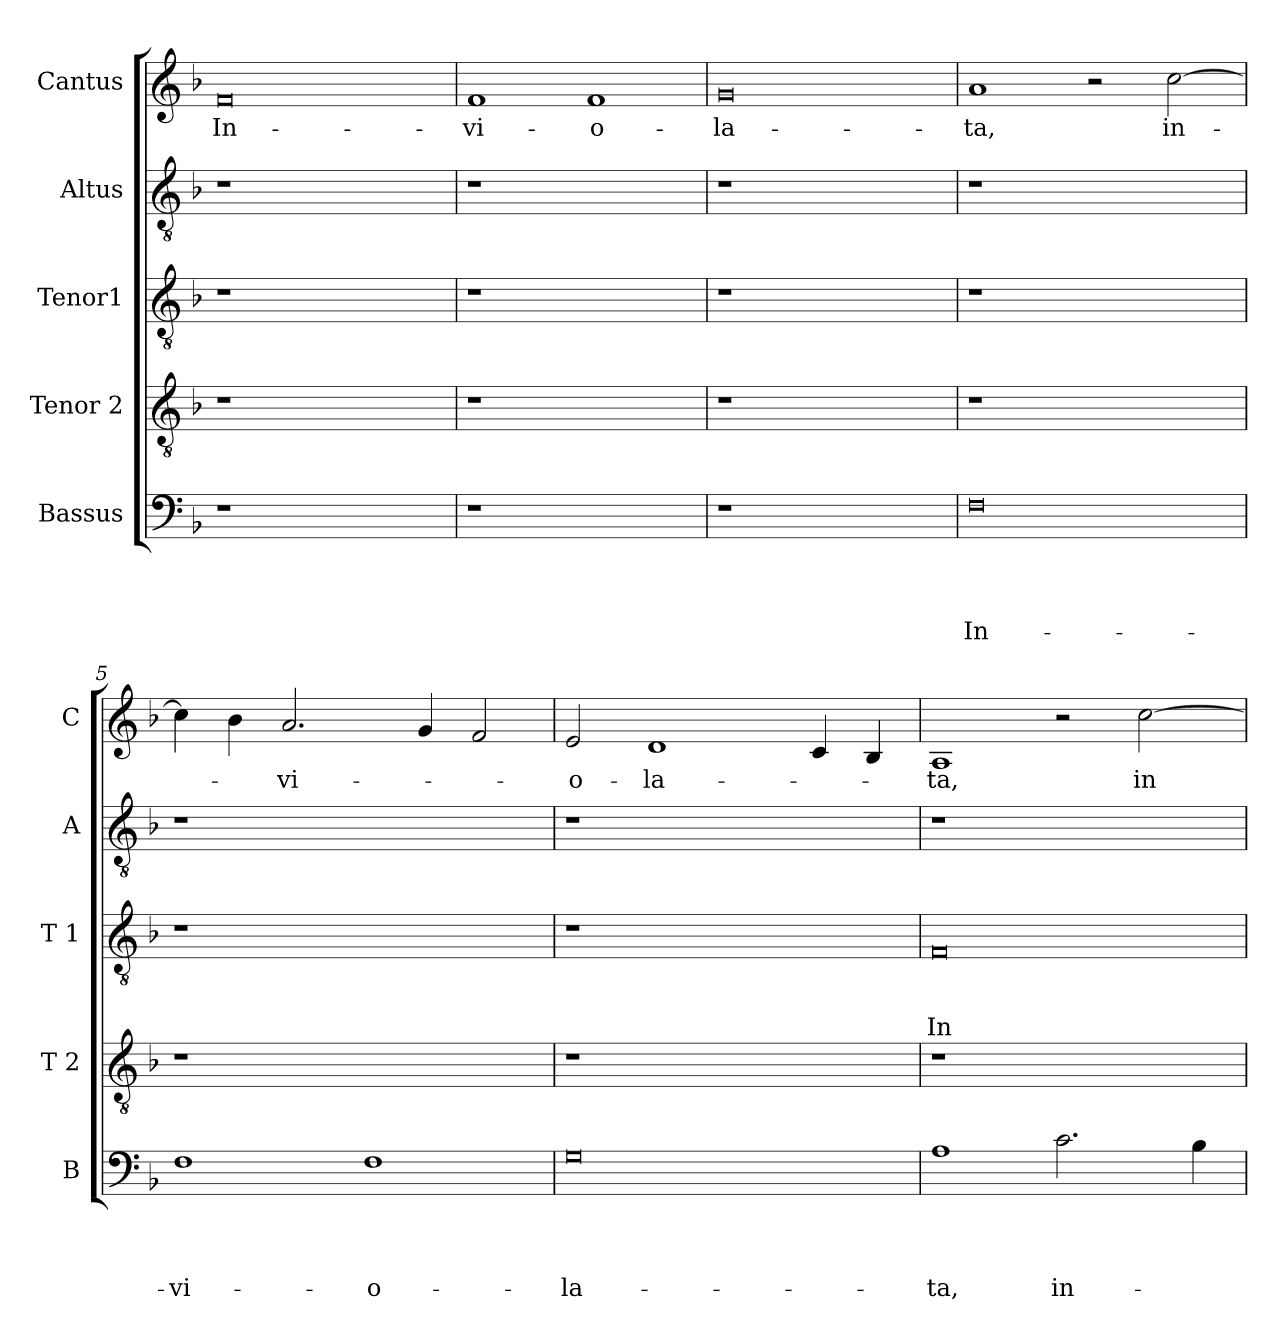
**kern	**text	**text	**text	**text	**kern	**kern	**text	**text	**text	**kern	**kern	**text
*part5	*part5	*part5	*part5	*part5	*part4	*part3	*part3	*part3	*part3	*part2	*part1	*part1
*staff5	*staff5	*staff5	*staff5	*staff5	*staff4	*staff3	*staff3	*staff3	*staff3	*staff2	*staff1	*staff1
*I"Bassus	*	*	*	*	*I"Tenor 2	*I"Tenor1	*	*	*	*I"Altus	*I"Cantus	*
*I'B	*	*	*	*	*I'T 2	*I'T 1	*	*	*	*I'A	*I'C	*
*clefF4	*	*	*	*	*clefGv2	*clefGv2	*	*	*	*clefGv2	*clefG2	*
*k[b-]	*	*	*	*	*k[b-]	*k[b-]	*	*	*	*k[b-]	*k[b-]	*
*F:	*	*	*	*	*F:	*F:	*	*	*	*F:	*F:	*
=1	=1	=1	=1	=1	=1	=1	=1	=1	=1	=1	=1	=1
!	!	!	!	!	!	!	!	!	!	!	!	!LO:LY:b
1r	.	.	.	.	1r	1r	.	.	.	1r	0f	In-
1ryy	.	.	.	.	1ryy	1ryy	.	.	.	1ryy	.	.
=2	=2	=2	=2	=2	=2	=2	=2	=2	=2	=2	=2	=2
!	!	!	!	!	!	!	!	!	!	!	!	!LO:LY:b
1r	.	.	.	.	1r	1r	.	.	.	1r	1f	-vi-
!	!	!	!	!	!	!	!	!	!	!	!	!LO:LY:b
1ryy	.	.	.	.	1ryy	1ryy	.	.	.	1ryy	1f	-o-
=3	=3	=3	=3	=3	=3	=3	=3	=3	=3	=3	=3	=3
!	!	!	!	!	!	!	!	!	!	!	!	!LO:LY:b
1r	.	.	.	.	1r	1r	.	.	.	1r	0g	-la-
1ryy	.	.	.	.	1ryy	1ryy	.	.	.	1ryy	.	.
=4	=4	=4	=4	=4	=4	=4	=4	=4	=4	=4	=4	=4
!	!	!	!	!LO:LY:b	!	!	!	!	!	!	!	!LO:LY:b
0F	.	.	.	In-	1r	1r	.	.	.	1r	1a	-ta,
.	.	.	.	.	1ryy	1ryy	.	.	.	1ryy	2r	.
!	!	!	!	!	!	!	!	!	!	!	!	!LO:LY:b
.	.	.	.	.	.	.	.	.	.	.	[2cc\	in-
=5	=5	=5	=5	=5	=5	=5	=5	=5	=5	=5	=5	=5
!	!	!	!	!LO:LY:b	!	!	!	!	!	!	!	!
1F	.	.	.	-vi-	1r	1r	.	.	.	1r	4cc\]	.
.	.	.	.	.	.	.	.	.	.	.	4b-\	.
!	!	!	!	!	!	!	!	!	!	!	!	!LO:LY:b
.	.	.	.	.	.	.	.	.	.	.	2.a/	-vi-
!	!	!	!	!LO:LY:b	!	!	!	!	!	!	!	!
1F	.	.	.	-o-	1ryy	1ryy	.	.	.	1ryy	.	.
.	.	.	.	.	.	.	.	.	.	.	4g/	.
.	.	.	.	.	.	.	.	.	.	.	2f/	.
=6	=6	=6	=6	=6	=6	=6	=6	=6	=6	=6	=6	=6
!	!	!	!	!LO:LY:b	!	!	!	!	!	!	!	!LO:LY:b
0G	.	.	.	-la-	1r	1r	.	.	.	1r	2e/	-o-
!	!	!	!	!	!	!	!	!	!	!	!	!LO:LY:b
.	.	.	.	.	.	.	.	.	.	.	1d	-la-
.	.	.	.	.	1ryy	1ryy	.	.	.	1ryy	.	.
.	.	.	.	.	.	.	.	.	.	.	4c/	.
.	.	.	.	.	.	.	.	.	.	.	4B-/	.
!!LO:LB:g=z
=7	=7	=7	=7	=7	=7	=7	=7	=7	=7	=7	=7	=7
!	!	!	!	!LO:LY:b	!	!	!	!	!LO:LY:b	!	!	!LO:LY:b
1A	.	.	.	-ta,	1r	0F	.	.	In-	1r	1A	-ta,
!	!	!	!	!LO:LY:b	!	!	!	!	!	!	!	!
2.c\	.	.	.	in-	1ryy	.	.	.	.	1ryy	2r	.
!	!	!	!	!	!	!	!	!	!	!	!	!LO:LY:b
.	.	.	.	.	.	.	.	.	.	.	[2cc\	in-
4B-\	.	.	.	.	.	.	.	.	.	.	.	.
=	=	=	=	=	=	=	=	=	=	=	=	=
*-	*-	*-	*-	*-	*-	*-	*-	*-	*-	*-	*-	*-
